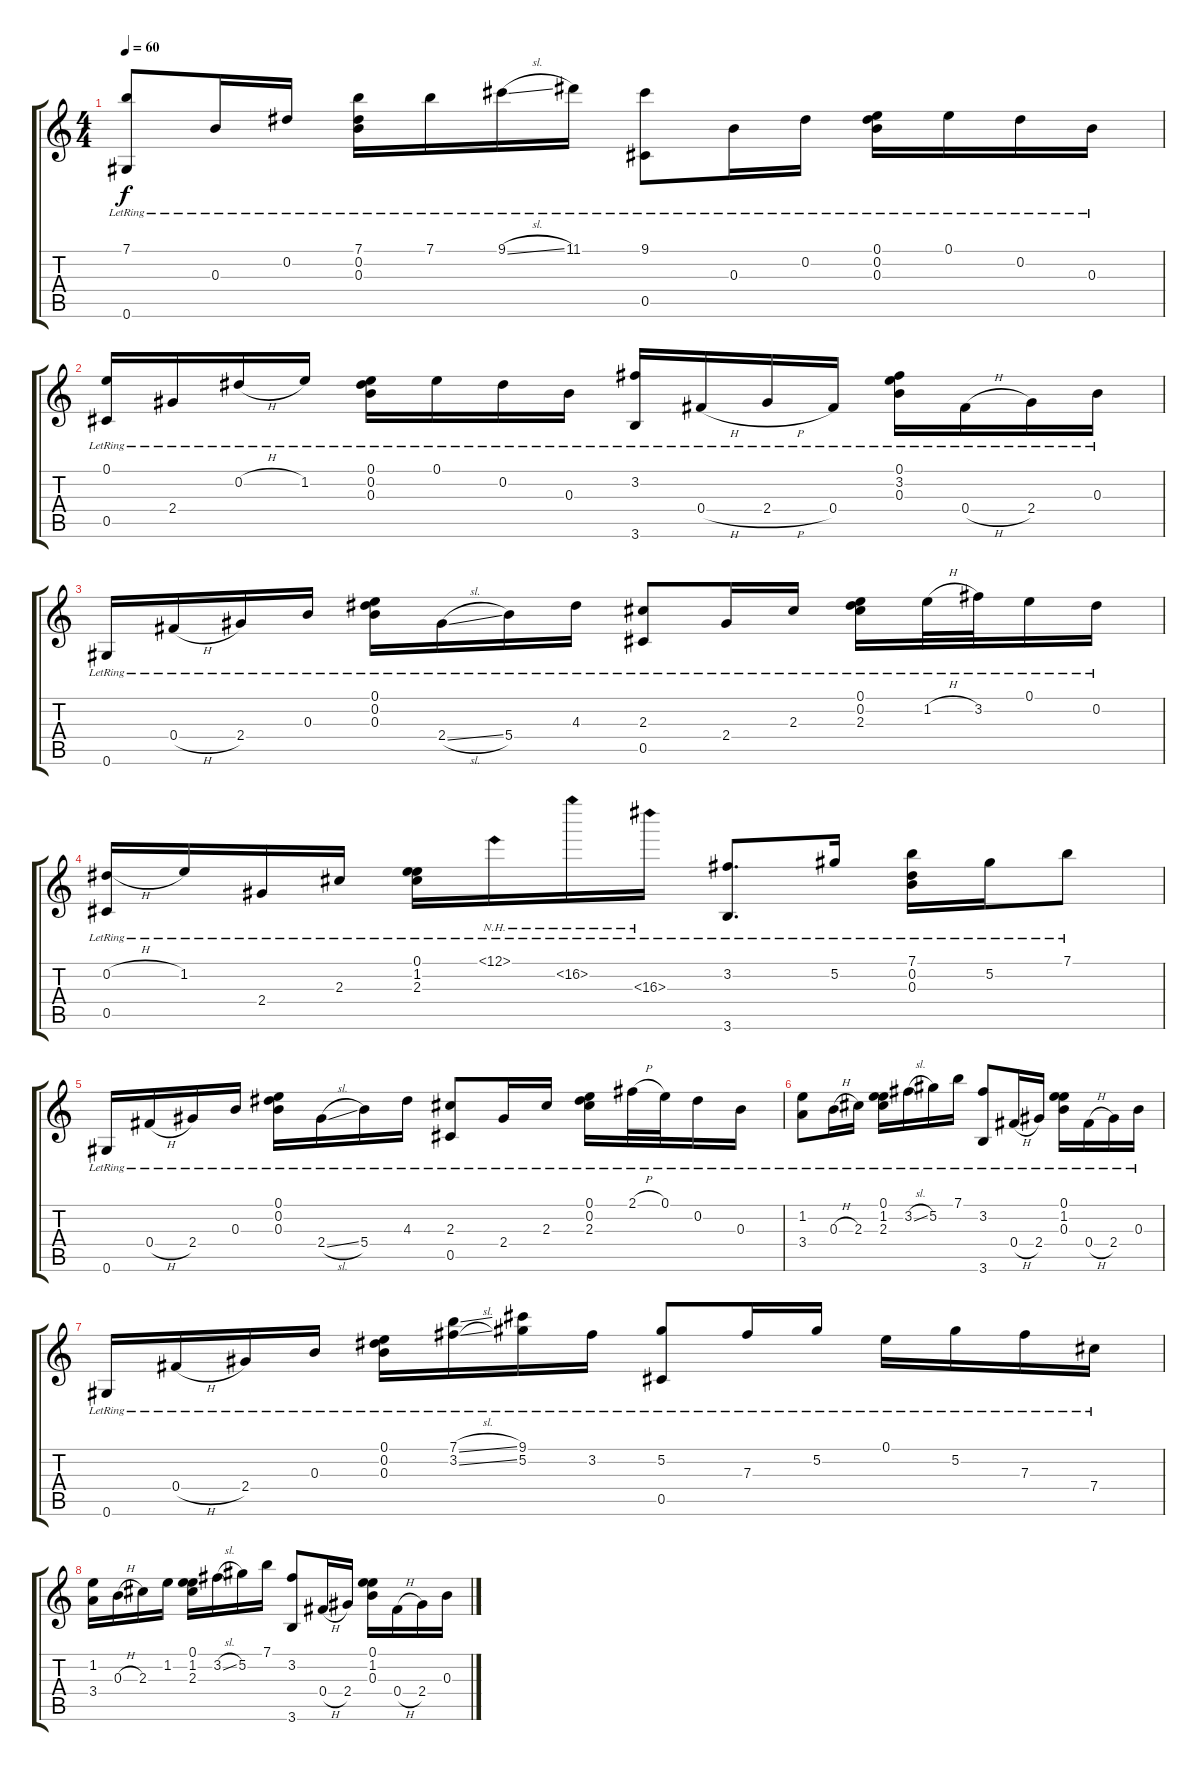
\track "" {instrument acousticguitarsteel}
\staff {score tabs}
\tuning (E4 Eb4 B3 Gb3 Db3 Ab2) {hide}
\ts (4 4)
\tempo 60
\clef g2
\ks c
(7.1{lr} 0.6{lr}).8{dy f} 0.3{lr}.16 0.2{lr}.16 (7.1{lr} 0.2{lr} 0.3{lr}).16 7.1{lr}.16 9.1{sl lr}.16 11.1{lr}.16 (9.1{lr} 0.5{lr}).8 0.3{lr}.16 0.2{lr}.16 (0.1{lr} 0.2{lr} 0.3{lr}).16 0.1{lr}.16 0.2{lr}.16 0.3{lr}.16 |
(0.1{lr} 0.5{lr}).16 2.4{lr}.16 0.2{h lr}.16 1.2{lr}.16 (0.1{lr} 0.2{lr} 0.3{lr}).16 0.1{lr}.16 0.2{lr}.16 0.3{lr}.16 (3.2{lr} 3.6{lr}).16 0.4{h lr}.16 2.4{h lr}.16 0.4{lr}.16 (0.1{lr} 3.2{lr} 0.3{lr}).16 0.4{h lr}.16 2.4{lr}.16 0.3{lr}.16 |
0.6{lr}.16 0.4{h lr}.16 2.4{lr}.16 0.3{lr}.16 (0.1{lr} 0.2{lr} 0.3{lr}).16 2.4{sl lr}.16 5.4{lr}.16 4.3{lr}.16 (2.3{lr} 0.5{lr}).8 2.4{lr}.16 2.3{lr}.16 (0.1{lr} 0.2{lr} 2.3{lr}).16 1.2{h lr}.32 3.2{lr}.32 0.1{lr}.16 0.2{lr}.16 |
(0.2{h lr} 0.5{lr}).16 1.2{lr}.16 2.4{lr}.16 2.3{lr}.16 (0.1{lr} 1.2{lr} 2.3{lr}).16 12.1{nh lr}.16 16.2{nh lr}.16 16.3{nh lr}.16 (3.2{lr} 3.6{lr}).8{d} 5.2{lr}.16 (7.1{lr} 0.2{lr} 0.3{lr}).16 5.2{lr}.16 7.1{lr}.8 |
0.6{lr}.16 0.4{h lr}.16 2.4{lr}.16 0.3{lr}.16 (0.1{lr} 0.2{lr} 0.3{lr}).16 2.4{sl lr}.16 5.4{lr}.16 4.3{lr}.16 (2.3{lr} 0.5{lr}).8 2.4{lr}.16 2.3{lr}.16 (0.1{lr} 0.2{lr} 2.3{lr}).16 2.1{h lr}.32 0.1{lr}.32 0.2{lr}.16 0.3{lr}.16 |
(1.2{lr} 3.4{lr}).8 0.3{h lr}.16 2.3{lr}.16 (0.1{lr} 1.2{lr} 2.3{lr}).16 3.2{sl lr}.16 5.2{lr}.16 7.1{lr}.16 (3.2{lr} 3.6{lr}).8 0.4{h lr}.16 2.4{lr}.16 (0.1{lr} 1.2{lr} 0.3{lr}).16 0.4{h lr}.16 2.4{lr}.16 0.3{lr}.16 |
0.6{lr}.16 0.4{h lr}.16 2.4{lr}.16 0.3{lr}.16 (0.1{lr} 0.2{lr} 0.3{lr}).16 (7.1{sl lr} 3.2{sl lr}).16 (9.1{lr} 5.2{lr}).16 3.2{lr}.16 (5.2{lr} 0.5{lr}).8 7.3{lr}.16 5.2{lr}.16 0.1{lr}.16 5.2{lr}.16 7.3{lr}.16 7.4{lr}.16 |
(1.2 3.4).16 0.3{h}.16 2.3.16 1.2.16 (0.1 1.2 2.3).16 3.2{sl}.16 5.2.16 7.1.16 (3.2 3.6).8 0.4{h}.16 2.4.16 (0.1 1.2 0.3).16 0.4{h}.16 2.4.16 0.3.16
